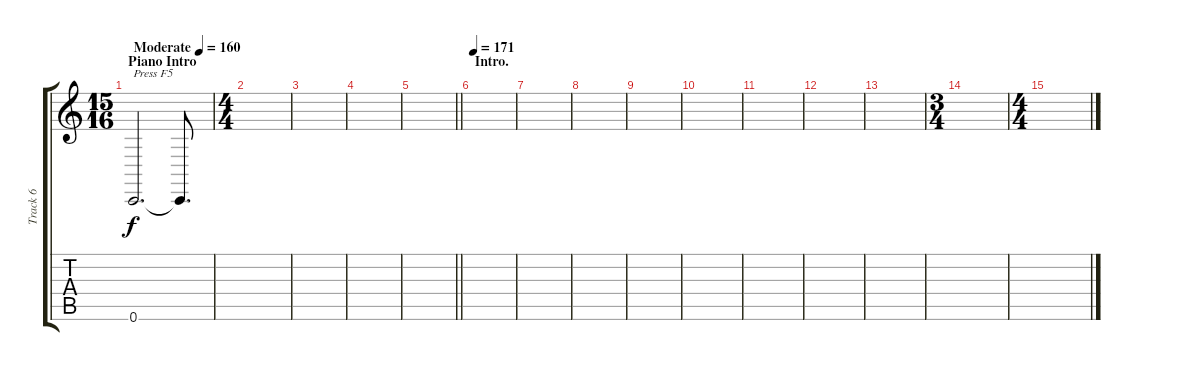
\track ("Track 6" "Track 6") {instrument synthstrings1}
\staff {score tabs}
\tuning (D4 A3 F3 C3 G2 C2) {hide}
\ts (15 16)
\section ("" "Piano Intro")
\tempo (160 "Moderate")
\clef g2
\ks c
0.6.2{d txt "Press F5" dy f instrument synthstrings1} 0.6{t}.8{d} |
\ts (4 4)
|
|
|
\barLineRight lightlight
|
\section ("" "Intro.")
\tempo 171
|
|
|
|
|
|
|
|
\ts (3 4)
|
\ts (4 4)
